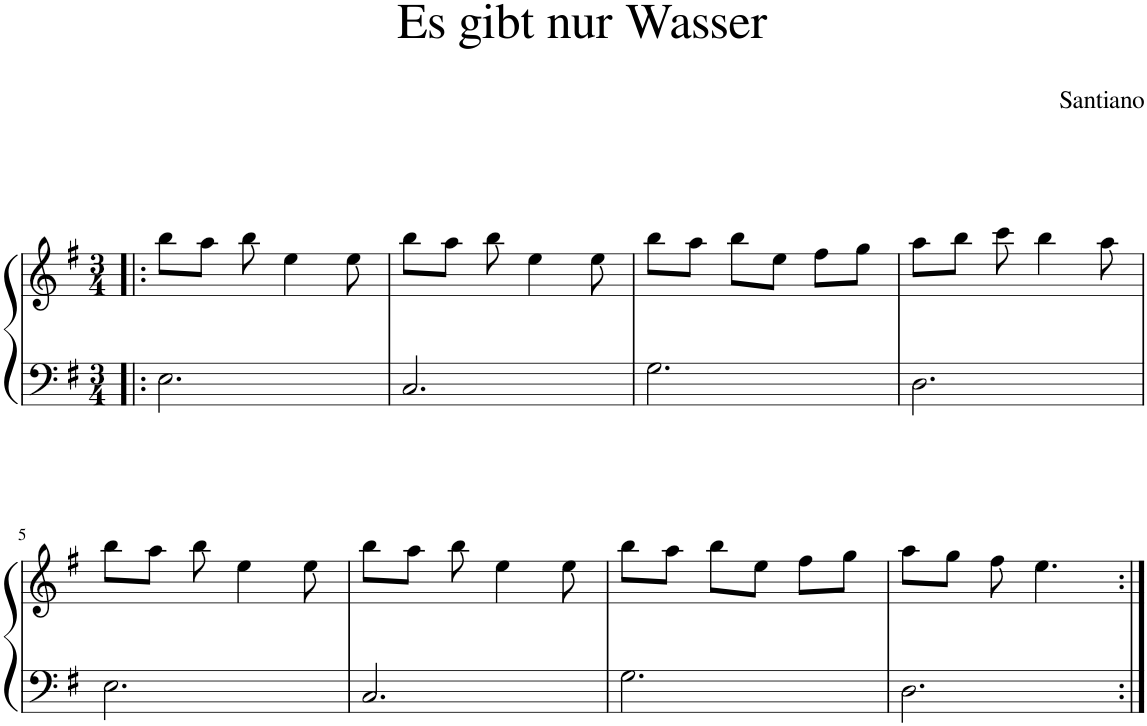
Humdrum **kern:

**kern	**kern
*part1	*part1
*staff2	*staff1
*I"Piano	*
*I'Pno.	*
*clefF4	*clefG2
*k[f#]	*k[f#]
*M3/4	*M3/4
=1!|:	=1!|:
2.E\	8bb\L
.	8aa\J
.	8bb\
.	4ee\
.	8ee\
=2	=2
2.C/	8bb\L
.	8aa\J
.	8bb\
.	4ee\
.	8ee\
=3	=3
2.G\	8bb\L
.	8aa\J
.	8bb\L
.	8ee\J
.	8ff#\L
.	8gg\J
=4	=4
2.D\	8aa\L
.	8bb\J
.	8ccc\
.	4bb\
.	8aa\
!!LO:LB:g=z
=5	=5
2.E\	8bb\L
.	8aa\J
.	8bb\
.	4ee\
.	8ee\
=6	=6
2.C/	8bb\L
.	8aa\J
.	8bb\
.	4ee\
.	8ee\
=7	=7
2.G\	8bb\L
.	8aa\J
.	8bb\L
.	8ee\J
.	8ff#\L
.	8gg\J
=8	=8
2.D\	8aa\L
.	8gg\J
.	8ff#\
.	4.ee\
=:|!	=:|!
*-	*-
